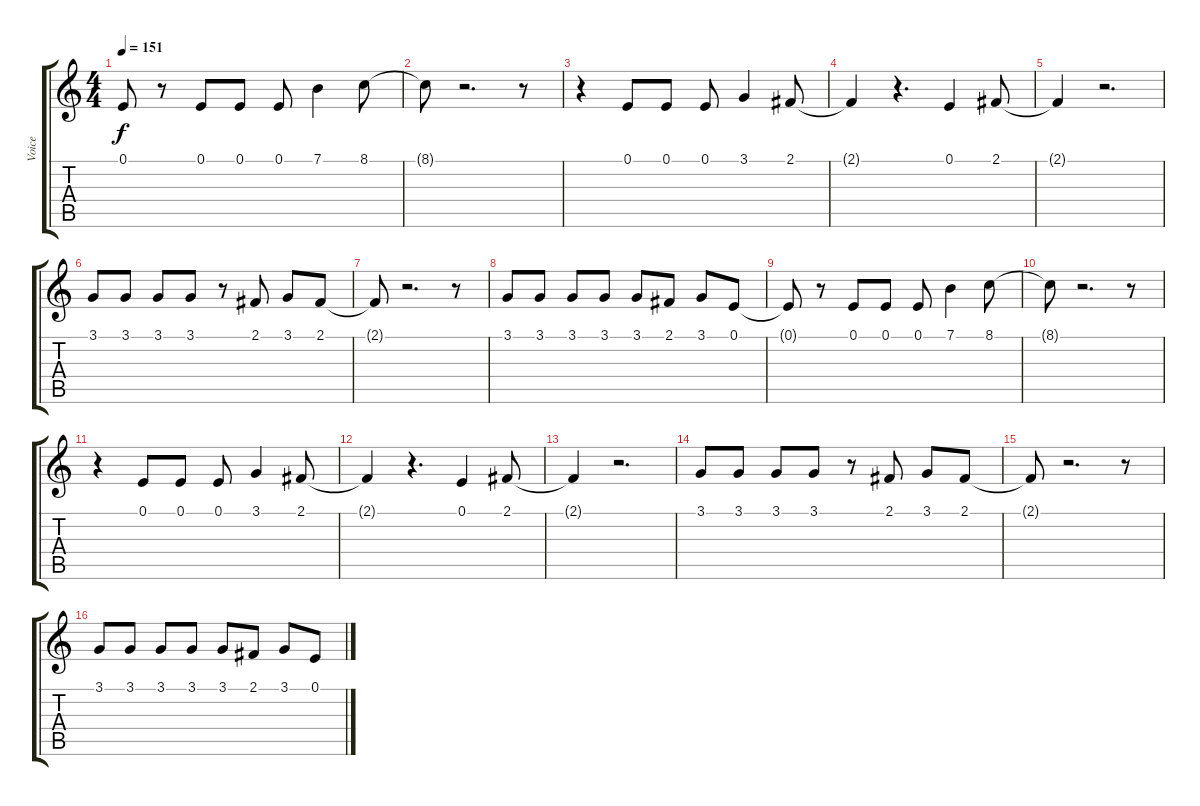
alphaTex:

\track ("Voice" "Voice") {instrument acousticgrandpiano}
\staff {score tabs}
\tuning (E4 B3 G3 D3 A2 E2) {hide}
\ts (4 4)
\tempo 151
\clef g2
\ks c
0.1{t}.8{dy f} r.8 0.1.8 0.1.8 0.1.8 7.1.4 8.1.8 |
8.1{t}.8 r.2{d} r.8 |
r.4 0.1.8 0.1.8 0.1.8 3.1.4 2.1.8 |
2.1{t}.4 r.4{d} 0.1.4 2.1.8 |
2.1{t}.4 r.2{d} |
3.1.8 3.1.8 3.1.8 3.1.8 r.8 2.1.8 3.1.8 2.1.8 |
2.1{t}.8 r.2{d} r.8 |
3.1.8 3.1.8 3.1.8 3.1.8 3.1.8 2.1.8 3.1.8 0.1.8 |
0.1{t}.8 r.8 0.1.8 0.1.8 0.1.8 7.1.4 8.1.8 |
8.1{t}.8 r.2{d} r.8 |
r.4 0.1.8 0.1.8 0.1.8 3.1.4 2.1.8 |
2.1{t}.4 r.4{d} 0.1.4 2.1.8 |
2.1{t}.4 r.2{d} |
3.1.8 3.1.8 3.1.8 3.1.8 r.8 2.1.8 3.1.8 2.1.8 |
2.1{t}.8 r.2{d} r.8 |
3.1.8 3.1.8 3.1.8 3.1.8 3.1.8 2.1.8 3.1.8 0.1.8
